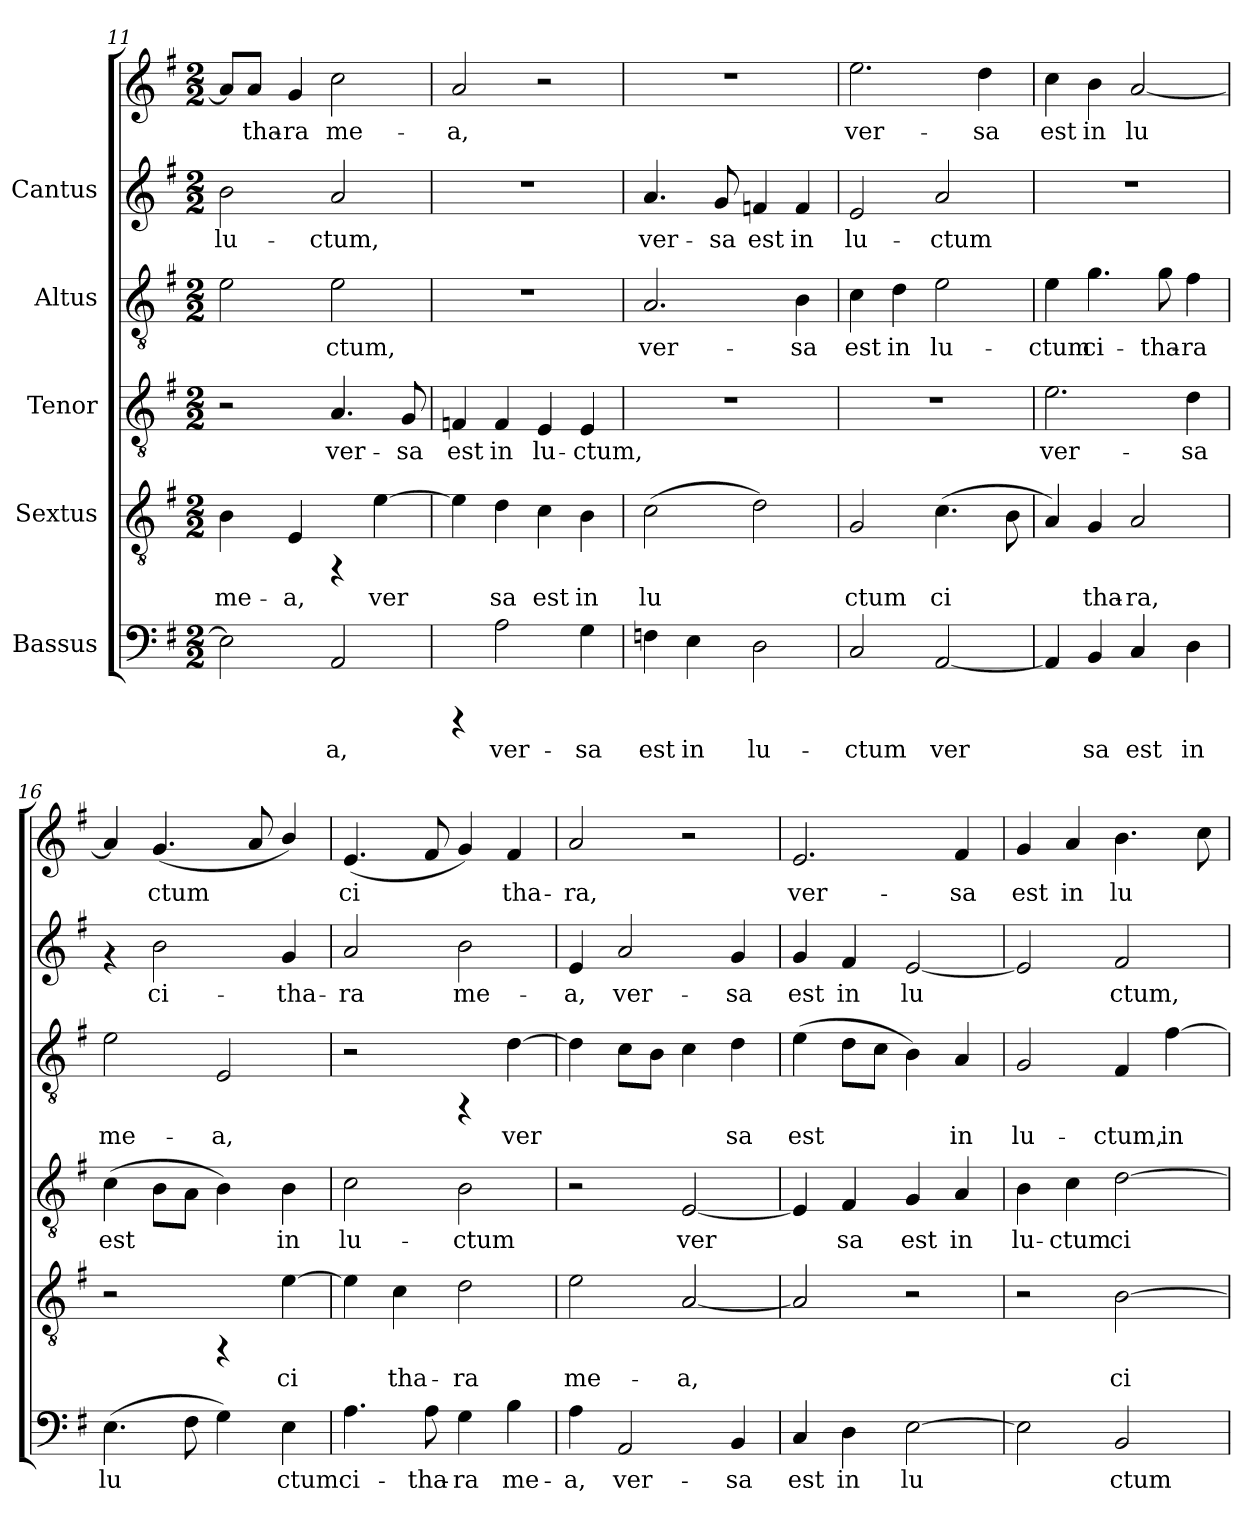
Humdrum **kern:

**kern	**text	**kern	**text	**kern	**text	**kern	**text	**kern	**text	**kern	**text
*part5	*part5	*part4	*part4	*part3	*part3	*part2	*part2	*part1	*part1	*part1	*part1
*staff6	*staff6	*staff5	*staff5	*staff4	*staff4	*staff3	*staff3	*staff2	*staff2	*staff1	*staff1
*I"Bassus	*	*I"Sextus	*	*I"Tenor	*	*I"Altus	*	*I"Cantus	*	*	*
!!LO:PB:g=z
*clefF4	*	*clefGv2	*	*clefGv2	*	*clefGv2	*	*clefG2	*	*clefG2	*
*k[f#]	*	*k[f#]	*	*k[f#]	*	*k[f#]	*	*k[f#]	*	*k[f#]	*
*G:	*	*G:	*	*G:	*	*G:	*	*G:	*	*G:	*
*M2/2	*	*M2/2	*	*M2/2	*	*M2/2	*	*M2/2	*	*M2/2	*
=11	=11	=11	=11	=11	=11	=11	=11	=11	=11	=11	=11
!	!LO:LY:b:cj	!	!LO:LY:b:cj	!	!	!	!LO:LY:b:cj	!	!LO:LY:b:cj	!	!LO:LY:b:cj
2E\]	-	4B\	me-	2r	.	2e\	-	2b\	-lu-	8a/L]	.
!	!	!	!	!	!	!	!	!	!	!	!LO:LY:b:cj
.	.	.	.	.	.	.	.	.	.	8a/J	tha-
!	!	!	!LO:LY:b:cj	!	!	!	!	!	!	!	!LO:LY:b:cj
.	.	4E/	-a,	.	.	.	.	.	.	4g/	-ra
!	!LO:LY:b:cj	!	!	!	!LO:LY:b:cj	!	!LO:LY:b:cj	!	!LO:LY:b:cj	!	!LO:LY:b:cj
2AA/	a,	4rFF	.	4.A/	ver-	2e\	ctum,	2a/	-ctum,	2cc\	me-
!	!	!	!LO:LY:b:cj	!	!	!	!	!	!	!	!
.	.	[>4e\	ver-	.	.	.	.	.	.	.	.
!	!	!	!	!	!LO:LY:b:cj	!	!	!	!	!	!
.	.	.	.	8G/	-sa	.	.	.	.	.	.
=12	=12	=12	=12	=12	=12	=12	=12	=12	=12	=12	=12
!	!	!	!LO:LY:b:cj	!	!LO:LY:b:cj	!	!	!	!	!	!LO:LY:b:cj
4rCCC	.	4e\]	-	4Fn/	est	1r	.	1r	.	2a/	a,
!	!LO:LY:b:cj	!	!LO:LY:b:cj	!	!LO:LY:b:cj	!	!	!	!	!	!
2A\	ver-	4d\	sa	4F/	in	.	.	.	.	.	.
!	!	!	!LO:LY:b:cj	!	!LO:LY:b:cj	!	!	!	!	!	!
.	.	4c\	est	4E/	lu-	.	.	.	.	2r	.
!	!LO:LY:b:cj	!	!LO:LY:b:cj	!	!LO:LY:b:cj	!	!	!	!	!	!
4G\	-sa	4B\	in	4E/	-ctum,	.	.	.	.	.	.
=13	=13	=13	=13	=13	=13	=13	=13	=13	=13	=13	=13
!	!LO:LY:b:cj	!	!LO:LY:b:cj	!	!	!	!LO:LY:b:cj	!	!LO:LY:b:cj	!	!
4Fn\	est	(>2c\	lu-	1r	.	2.A/	ver-	4.a/	ver-	1r	.
!	!LO:LY:b:cj	!	!	!	!	!	!	!	!	!	!
4E\	in	.	.	.	.	.	.	.	.	.	.
!	!	!	!	!	!	!	!	!	!LO:LY:b:cj	!	!
.	.	.	.	.	.	.	.	8g/	-sa	.	.
!	!LO:LY:b:cj	!	!LO:LY:b:cj	!	!	!	!	!	!LO:LY:b:cj	!	!
2D\	lu-	2d\)	--	.	.	.	.	4fn/	est	.	.
!	!	!	!	!	!	!	!LO:LY:b:cj	!	!LO:LY:b:cj	!	!
.	.	.	.	.	.	4B\	-sa	4f/	in	.	.
=14	=14	=14	=14	=14	=14	=14	=14	=14	=14	=14	=14
!	!LO:LY:b:cj	!	!LO:LY:b:cj	!	!	!	!LO:LY:b:cj	!	!LO:LY:b:cj	!	!LO:LY:b:cj
2C/	-ctum	2G/	-ctum	1r	.	4c\	est	2e/	lu-	2.ee\	ver-
!	!	!	!	!	!	!	!LO:LY:b:cj	!	!	!	!
.	.	.	.	.	.	4d\	in	.	.	.	.
!	!LO:LY:b:cj	!	!LO:LY:b:cj	!	!	!	!LO:LY:b:cj	!	!LO:LY:b:cj	!	!
[<2AA/	ver-	(>4.c\	ci-	.	.	2e\	lu-	2a/	-ctum	.	.
!	!	!	!	!	!	!	!	!	!	!	!LO:LY:b:cj
.	.	.	.	.	.	.	.	.	.	4dd\	-sa
!	!	!	!LO:LY:b:cj	!	!	!	!	!	!	!	!
.	.	8B\	--	.	.	.	.	.	.	.	.
=15	=15	=15	=15	=15	=15	=15	=15	=15	=15	=15	=15
!	!LO:LY:b:cj	!	!LO:LY:b:cj	!	!LO:LY:b:cj	!	!LO:LY:b:cj	!	!	!	!LO:LY:b:cj
4AA/]	-	4A/)	-	2.e\	ver-	4e\	-ctum	1r	.	4cc\	est
!	!LO:LY:b:cj	!	!LO:LY:b:cj	!	!	!	!LO:LY:b:cj	!	!	!	!LO:LY:b:cj
4BB/	sa	4G/	tha-	.	.	4.g\	ci-	.	.	4b\	in
!	!LO:LY:b:cj	!	!LO:LY:b:cj	!	!	!	!	!	!	!	!LO:LY:b:cj
4C/	est	2A/	-ra,	.	.	.	.	.	.	[<2a/	lu-
!	!	!	!	!	!	!	!LO:LY:b:cj	!	!	!	!
.	.	.	.	.	.	8g\	-tha-	.	.	.	.
!	!LO:LY:b:cj	!	!	!	!LO:LY:b:cj	!	!LO:LY:b:cj	!	!	!	!
4D\	in	.	.	4d\	-sa	4f#\	-ra	.	.	.	.
!!LO:LB:g=z
=16	=16	=16	=16	=16	=16	=16	=16	=16	=16	=16	=16
!	!LO:LY:b:cj	!	!	!	!LO:LY:b:cj	!	!LO:LY:b:cj	!	!	!	!LO:LY:b:cj
(>4.E\	lu-	2r	.	(>4c\	est	2e\	me-	4rf	.	4a/]	-
!	!	!	!	!	!LO:LY:b:cj	!	!	!	!LO:LY:b:cj	!	!LO:LY:b:cj
.	.	.	.	8B\L	.	.	.	2b\	ci-	(<4.g/	ctum
!	!LO:LY:b:cj	!	!	!	!LO:LY:b:cj	!	!	!	!	!	!
8F#\	-	.	.	8A\J	.	.	.	.	.	.	.
!	!LO:LY:b:cj	!	!	!	!LO:LY:b:cj	!	!LO:LY:b:cj	!	!	!	!
4G\)	.	4rFF	.	4B\)	.	2E/	-a,	.	.	.	.
!	!	!	!	!	!	!	!	!	!	!	!LO:LY:b:cj
.	.	.	.	.	.	.	.	.	.	8a/	.
!	!LO:LY:b:cj	!	!LO:LY:b:cj	!	!LO:LY:b:cj	!	!	!	!LO:LY:b:cj	!	!LO:LY:b:cj
4E\	ctum	[>4e\	ci-	4B\	in	.	.	4g/	-tha-	4b/)	.
=17	=17	=17	=17	=17	=17	=17	=17	=17	=17	=17	=17
!	!LO:LY:b:cj	!	!LO:LY:b:cj	!	!LO:LY:b:cj	!	!	!	!LO:LY:b:cj	!	!LO:LY:b:cj
4.A\	ci-	4e\]	-	2c\	lu-	2r	.	2a/	-ra	(<4.e/	-ci-
!	!	!	!LO:LY:b:cj	!	!	!	!	!	!	!	!
.	.	4c\	tha-	.	.	.	.	.	.	.	.
!	!LO:LY:b:cj	!	!	!	!	!	!	!	!	!	!LO:LY:b:cj
8A\	-tha-	.	.	.	.	.	.	.	.	8f#/	-
!	!LO:LY:b:cj	!	!LO:LY:b:cj	!	!LO:LY:b:cj	!	!	!	!LO:LY:b:cj	!	!LO:LY:b:cj
4G\	-ra	2d\	-ra	2B\	-ctum	4rFF	.	2b\	me-	4g/)	.
!	!LO:LY:b:cj	!	!	!	!	!	!LO:LY:b:cj	!	!	!	!LO:LY:b:cj
4B\	me-	.	.	.	.	[>4d\	ver-	.	.	4f#/	tha-
=18	=18	=18	=18	=18	=18	=18	=18	=18	=18	=18	=18
!	!LO:LY:b:cj	!	!LO:LY:b:cj	!	!	!	!LO:LY:b:cj	!	!LO:LY:b:cj	!	!LO:LY:b:cj
4A\	-a,	2e\	me-	2r	.	4d\]	-	4e/	a,	2a/	-ra,
!	!LO:LY:b:cj	!	!	!	!	!	!LO:LY:b:cj	!	!LO:LY:b:cj	!	!
2AA/	ver-	.	.	.	.	8c\L	.	2a/	ver-	.	.
!	!	!	!	!	!	!	!LO:LY:b:cj	!	!	!	!
.	.	.	.	.	.	8B\J	.	.	.	.	.
!	!	!	!LO:LY:b:cj	!	!LO:LY:b:cj	!	!LO:LY:b:cj	!	!	!	!
.	.	[<2A/	-a,	[<2E/	ver-	4c\	.	.	.	2r	.
!	!LO:LY:b:cj	!	!	!	!	!	!LO:LY:b:cj	!	!LO:LY:b:cj	!	!
4BB/	-sa	.	.	.	.	4d\	sa	4g/	-sa	.	.
=19	=19	=19	=19	=19	=19	=19	=19	=19	=19	=19	=19
!	!LO:LY:b:cj	!	!	!	!LO:LY:b:cj	!	!LO:LY:b:cj	!	!LO:LY:b:cj	!	!LO:LY:b:cj
4C/	est	2A/]	.	4E/]	-	(>4e\	est	4g/	est	2.e/	ver-
!	!LO:LY:b:cj	!	!	!	!LO:LY:b:cj	!	!LO:LY:b:cj	!	!LO:LY:b:cj	!	!
4D\	in	.	.	4F#/	sa	8d\L	.	4f#/	in	.	.
!	!	!	!	!	!	!	!LO:LY:b:cj	!	!	!	!
.	.	.	.	.	.	8c\J	.	.	.	.	.
!	!LO:LY:b:cj	!	!	!	!LO:LY:b:cj	!	!LO:LY:b:cj	!	!LO:LY:b:cj	!	!
[>2E\	lu-	2r	.	4G/	est	4B\)	.	[<2e/	lu-	.	.
!	!	!	!	!	!LO:LY:b:cj	!	!LO:LY:b:cj	!	!	!	!LO:LY:b:cj
.	.	.	.	4A/	in	4A/	in	.	.	4f#/	-sa
=20	=20	=20	=20	=20	=20	=20	=20	=20	=20	=20	=20
!	!LO:LY:b:cj	!	!	!	!LO:LY:b:cj	!	!LO:LY:b:cj	!	!LO:LY:b:cj	!	!LO:LY:b:cj
2E\]	-	2r	.	4B\	lu-	2G/	lu-	2e/]	-	4g/	-est
!	!	!	!	!	!LO:LY:b:cj	!	!	!	!	!	!LO:LY:b:cj
.	.	.	.	4c\	-ctum	.	.	.	.	4a/	in
!	!LO:LY:b:cj	!	!LO:LY:b:cj	!	!LO:LY:b:cj	!	!LO:LY:b:cj	!	!LO:LY:b:cj	!	!LO:LY:b:cj
2BB/	ctum	[>2B\	ci-	[>2d\	ci-	4F#/	-ctum,	2f#/	ctum,	4.b\	lu-
!	!	!	!	!	!	!	!LO:LY:b:cj	!	!	!	!
.	.	.	.	.	.	[>4f#\	in	.	.	.	.
!	!	!	!	!	!	!	!	!	!	!	!LO:LY:b:cj
.	.	.	.	.	.	.	.	.	.	8cc\	--
=	=	=	=	=	=	=	=	=	=	=	=
*-	*-	*-	*-	*-	*-	*-	*-	*-	*-	*-	*-
